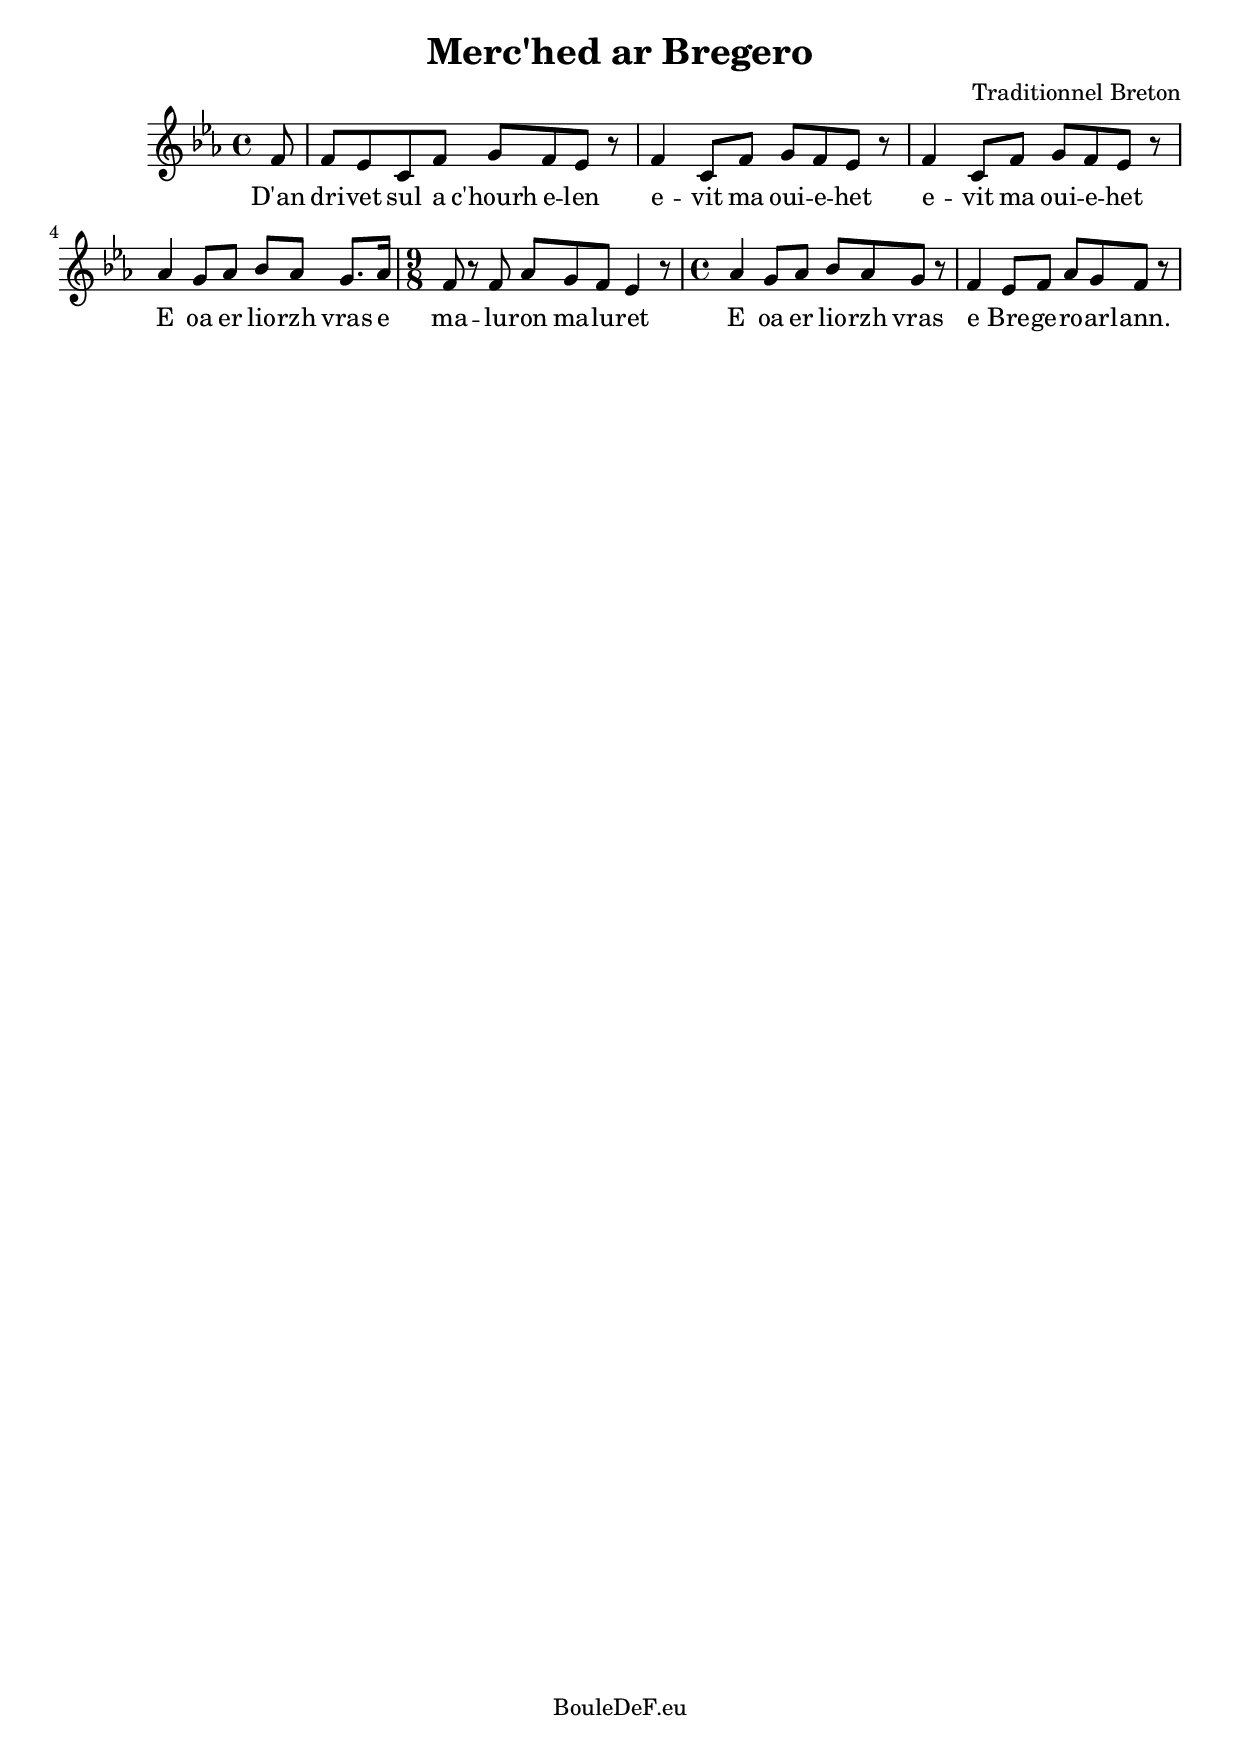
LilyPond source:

\version "2.16.2"
\include "italiano.ly"

\header {
	title = "Merc'hed ar Bregero"
	composer = "Traditionnel Breton"
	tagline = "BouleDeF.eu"
}

\score {
	\new Staff \relative sib {
		\clef "treble"
		\key mib \major

		\time 4/4
		\partial 8 fa'8
		| fa mib do fa sol fa mib r
		| fa4 do8 fa sol fa mib r
		| fa4 do8 fa sol fa mib r
		| lab4 sol8 lab sib lab sol8. lab16
		\time 9/8
		| fa8 r fa lab sol fa mib4 r8
		\time 4/4
		| lab4 sol8 lab sib lab sol r
		| fa4 mib8 fa lab sol fa r
	}
	\addlyrics {
		D'an
		| dri -- vet sul a c'hourh e -- len
		| e -- vit ma oui -- e -- het
		| e -- vit ma oui -- e -- het
		| E oa er lio -- rzh vras e
		| ma -- lu -- ron ma -- lu -- ret
		| E oa er lio -- rzh vras
		| e Bre -- ge -- ro -- ar -- lann.
	}
	\layout {}
	\midi {}
}
